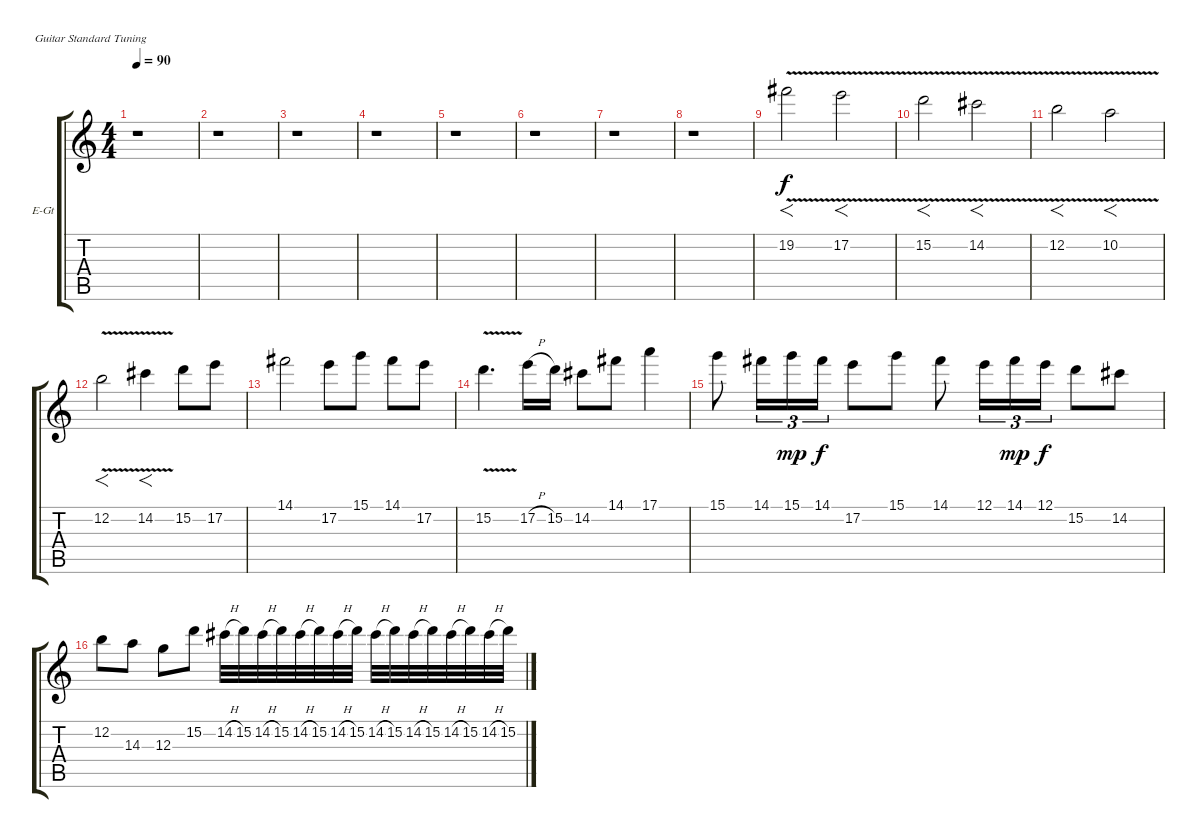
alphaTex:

\bracketExtendMode groupsimilarinstruments
\firstSystemTrackNameOrientation horizontal
\otherSystemsTrackNameOrientation horizontal
\track ("Guitar Player" "E-Gt") {instrument distortionguitar}
\staff {score tabs}
\tuning (E4 B3 G3 D3 A2 E2)
\ts (4 4)
\beaming (8 2 2 2 2)
\tempo 90
\clef g2
\ks c
r.1{dy f instrument distortionguitar} |
r.1 |
r.1 |
r.1 |
r.1 |
r.1 |
r.1 |
r.1 |
19.2{v}.2{f} 17.2{v}.2{f} |
15.2{v}.2{f} 14.2{v}.2{f} |
12.2{v}.2{f} 10.2{v}.2{f} |
12.2{v}.2{f} 14.2{v}.4{f} 15.2.8 17.2.8 |
14.1.2 17.2.8 15.1.8 14.1.8 17.2.8 |
15.2{v}.4{d} 17.2{h}.16 15.2.16 14.2.8 14.1.8 17.1.4 |
15.1.8 14.1.16{tu (3 2)} 15.1.16{tu (3 2) dy mp} 14.1.16{tu (3 2) dy f} 17.2.8 15.1.8 14.1.8 12.1.16{tu (3 2)} 14.1.16{tu (3 2) dy mp} 12.1.16{tu (3 2) dy f} 15.2.8 14.2.8 |
12.2.8 14.3.8 12.3.8 15.2.8 14.2{h}.32 15.2.32 14.2{h}.32 15.2.32 14.2{h}.32 15.2.32 14.2{h}.32 15.2.32 14.2{h}.32 15.2.32 14.2{h}.32 15.2.32 14.2{h}.32 15.2.32 14.2{h}.32 15.2.32
